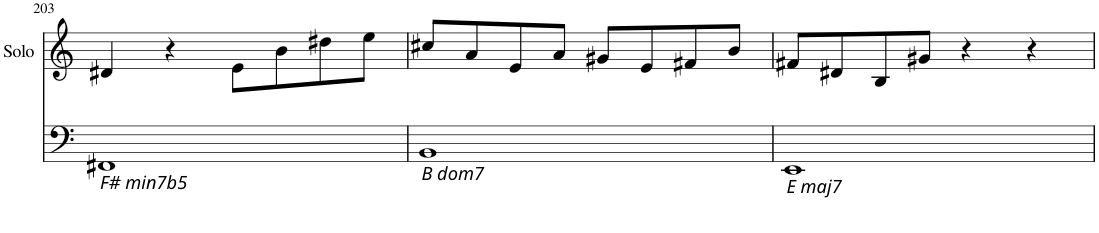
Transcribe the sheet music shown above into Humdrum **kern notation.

**kern	**kern
*part2	*part1
*staff2	*staff1
*I"(2)	*I"Solo
*	*I'Solo
!!LO:PB:g=z
*clefF4	*clefG2
*k[]	*k[]
*M4/4	*M4/4
=203	=203
!LO:TX:b:i:t=F# min7b5	!
1FF#X	4d#X/
.	4r
.	8e\L
.	8b\
.	8dd#X\
.	8ee\J
=204	=204
!LO:TX:b:i:t=B dom7	!
1BB	8cc#X/L
.	8a/
.	8e/
.	8a/J
.	8g#X/L
.	8e/
.	8f#X/
.	8b/J
=205	=205
!LO:TX:b:i:t=E maj7	!
1EE	8f#X/L
.	8d#X/
.	8B/
.	8g#X/J
.	4r
.	4r
=	=
*-	*-
